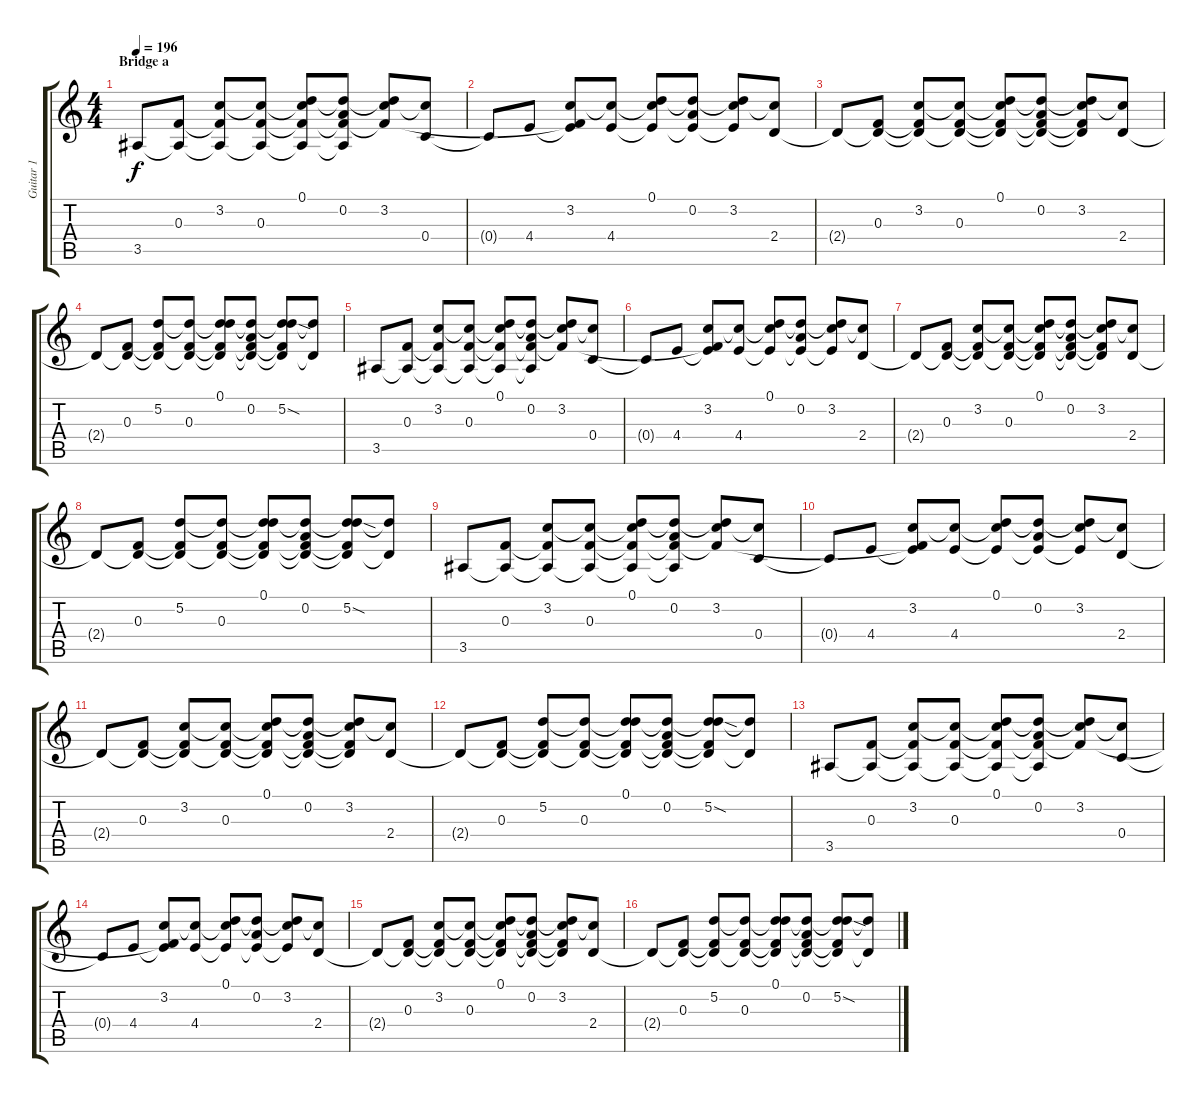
\track ("Guitar 1" "Guitar 1") {instrument distortionguitar}
\staff {score tabs}
\tuning (D4 A3 F3 C3 G2 D2) {hide}
\ts (4 4)
\section ("" "Bridge a")
\tempo 196
\clef g2
\ks c
3.5.8{dy f balance 8 instrument electricguitarclean} (0.3 3.5{t}).8 (3.2 0.3{t} 3.5{t}).8 (3.2{t} 0.3 3.5{t}).8 (0.1 3.2{t} 0.3{t} 3.5{t}).8 (0.1{t} 0.2 0.3{t} 3.5{t}).8 (0.1{t} 3.2 0.3{t}).8 (3.2{t} 0.4).8 |
0.4{t}.8 4.4.8 (3.2 0.3{t} 4.4{t}).8 (3.2{t} 4.4).8 (0.1 3.2{t} 4.4{t}).8 (0.1{t} 0.2 4.4{t}).8 (0.1{t} 3.2 4.4{t}).8 (3.2{t} 2.4).8 |
2.4{t}.8 (0.3 2.4{t}).8 (3.2 0.3{t} 2.4{t}).8 (3.2{t} 0.3 2.4{t}).8 (0.1 3.2{t} 0.3{t} 2.4{t}).8 (0.1{t} 0.2 0.3{t} 2.4{t}).8 (0.1{t} 3.2 0.3{t} 2.4{t}).8 (3.2{t} 2.4).8 |
2.4{t}.8 (0.3 2.4{t}).8 (5.2 0.3{t} 2.4{t}).8 (5.2{t} 0.3 2.4{t}).8 (0.1 5.2{t} 0.3{t} 2.4{t}).8 (0.1{t} 0.2 0.3{t} 2.4{t}).8 (0.1{t} 5.2{sod} 0.3{t} 2.4{t}).8 (5.2{t} 2.4{t}).8 |
3.5.8 (0.3 3.5{t}).8 (3.2 0.3{t} 3.5{t}).8 (3.2{t} 0.3 3.5{t}).8 (0.1 3.2{t} 0.3{t} 3.5{t}).8 (0.1{t} 0.2 0.3{t} 3.5{t}).8 (0.1{t} 3.2 0.3{t}).8 (3.2{t} 0.4).8 |
0.4{t}.8 4.4.8 (3.2 0.3{t} 4.4{t}).8 (3.2{t} 4.4).8 (0.1 3.2{t} 4.4{t}).8 (0.1{t} 0.2 4.4{t}).8 (0.1{t} 3.2 4.4{t}).8 (3.2{t} 2.4).8 |
2.4{t}.8 (0.3 2.4{t}).8 (3.2 0.3{t} 2.4{t}).8 (3.2{t} 0.3 2.4{t}).8 (0.1 3.2{t} 0.3{t} 2.4{t}).8 (0.1{t} 0.2 0.3{t} 2.4{t}).8 (0.1{t} 3.2 0.3{t} 2.4{t}).8 (3.2{t} 2.4).8 |
2.4{t}.8 (0.3 2.4{t}).8 (5.2 0.3{t} 2.4{t}).8 (5.2{t} 0.3 2.4{t}).8 (0.1 5.2{t} 0.3{t} 2.4{t}).8 (0.1{t} 0.2 0.3{t} 2.4{t}).8 (0.1{t} 5.2{sod} 0.3{t} 2.4{t}).8 (5.2{t} 2.4{t}).8 |
3.5.8 (0.3 3.5{t}).8 (3.2 0.3{t} 3.5{t}).8 (3.2{t} 0.3 3.5{t}).8 (0.1 3.2{t} 0.3{t} 3.5{t}).8 (0.1{t} 0.2 0.3{t} 3.5{t}).8 (0.1{t} 3.2 0.3{t}).8 (3.2{t} 0.4).8 |
0.4{t}.8 4.4.8 (3.2 0.3{t} 4.4{t}).8 (3.2{t} 4.4).8 (0.1 3.2{t} 4.4{t}).8 (0.1{t} 0.2 4.4{t}).8 (0.1{t} 3.2 4.4{t}).8 (3.2{t} 2.4).8 |
2.4{t}.8 (0.3 2.4{t}).8 (3.2 0.3{t} 2.4{t}).8 (3.2{t} 0.3 2.4{t}).8 (0.1 3.2{t} 0.3{t} 2.4{t}).8 (0.1{t} 0.2 0.3{t} 2.4{t}).8 (0.1{t} 3.2 0.3{t} 2.4{t}).8 (3.2{t} 2.4).8 |
2.4{t}.8 (0.3 2.4{t}).8 (5.2 0.3{t} 2.4{t}).8 (5.2{t} 0.3 2.4{t}).8 (0.1 5.2{t} 0.3{t} 2.4{t}).8 (0.1{t} 0.2 0.3{t} 2.4{t}).8 (0.1{t} 5.2{sod} 0.3{t} 2.4{t}).8 (5.2{t} 2.4{t}).8 |
3.5.8 (0.3 3.5{t}).8 (3.2 0.3{t} 3.5{t}).8 (3.2{t} 0.3 3.5{t}).8 (0.1 3.2{t} 0.3{t} 3.5{t}).8 (0.1{t} 0.2 0.3{t} 3.5{t}).8 (0.1{t} 3.2 0.3{t}).8 (3.2{t} 0.4).8 |
0.4{t}.8 4.4.8 (3.2 0.3{t} 4.4{t}).8 (3.2{t} 4.4).8 (0.1 3.2{t} 4.4{t}).8 (0.1{t} 0.2 4.4{t}).8 (0.1{t} 3.2 4.4{t}).8 (3.2{t} 2.4).8 |
2.4{t}.8 (0.3 2.4{t}).8 (3.2 0.3{t} 2.4{t}).8 (3.2{t} 0.3 2.4{t}).8 (0.1 3.2{t} 0.3{t} 2.4{t}).8 (0.1{t} 0.2 0.3{t} 2.4{t}).8 (0.1{t} 3.2 0.3{t} 2.4{t}).8 (3.2{t} 2.4).8 |
2.4{t}.8 (0.3 2.4{t}).8 (5.2 0.3{t} 2.4{t}).8 (5.2{t} 0.3 2.4{t}).8 (0.1 5.2{t} 0.3{t} 2.4{t}).8 (0.1{t} 0.2 0.3{t} 2.4{t}).8 (0.1{t} 5.2{sod} 0.3{t} 2.4{t}).8 (5.2{t} 2.4{t}).8
